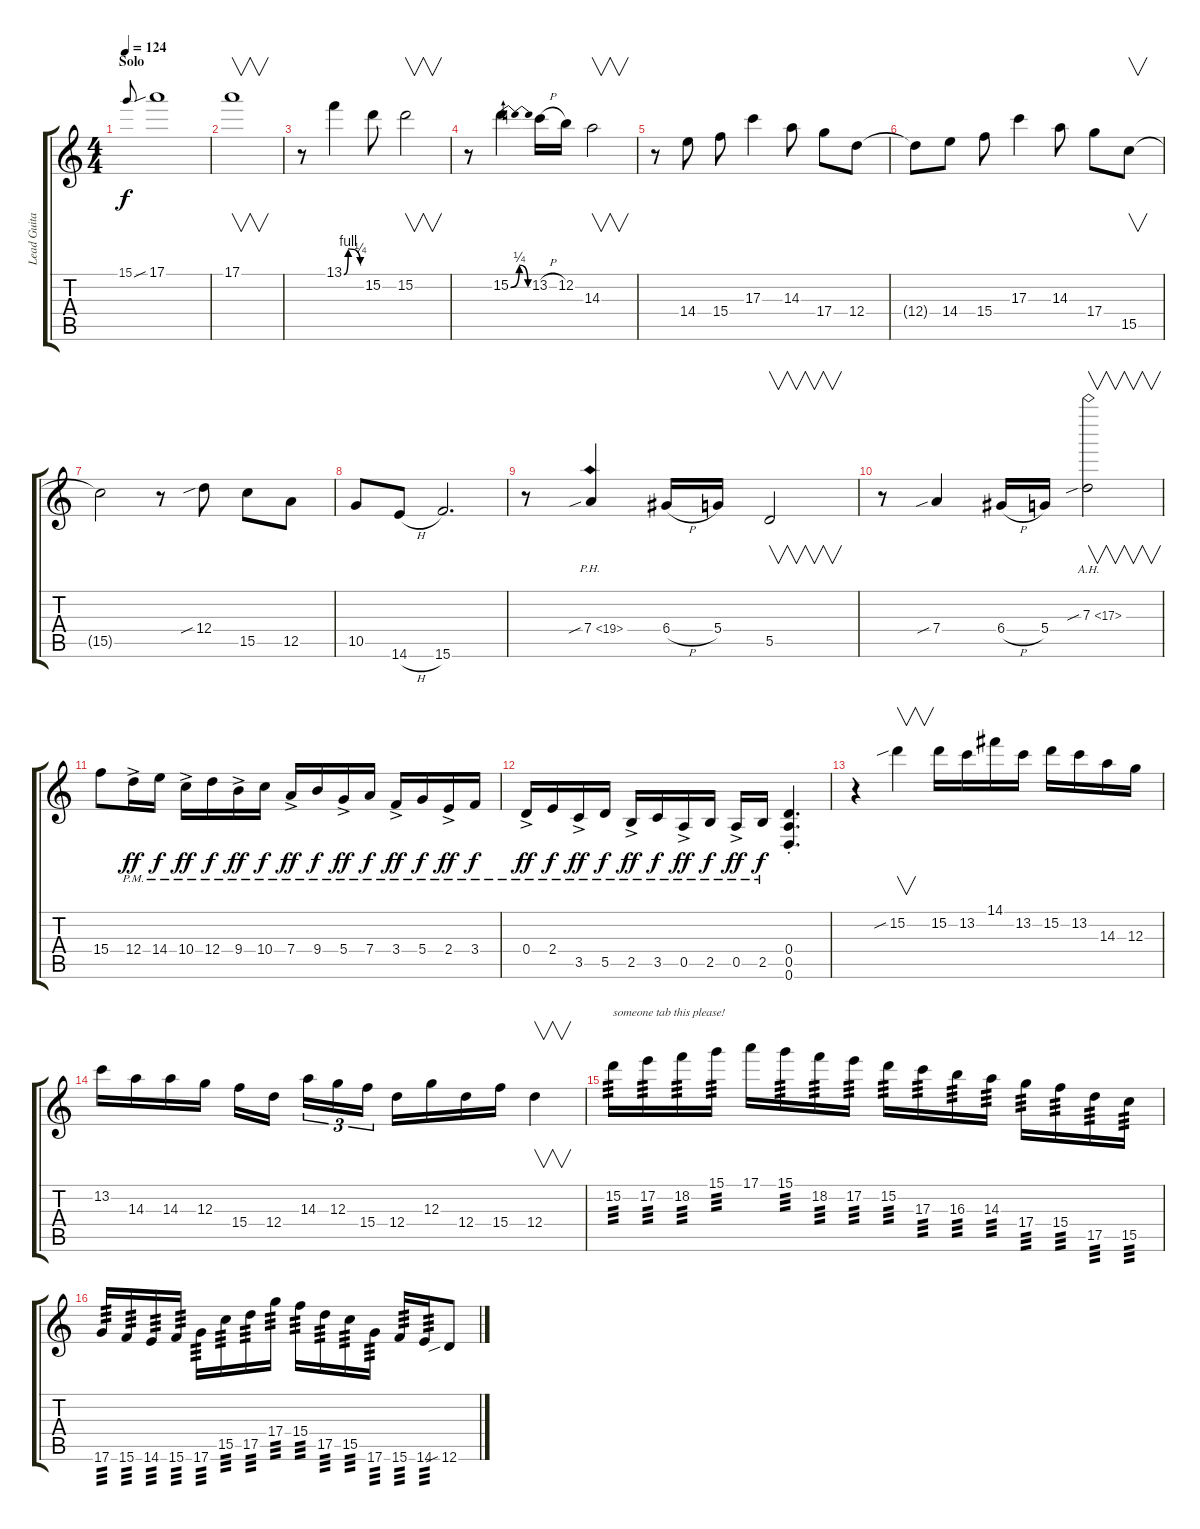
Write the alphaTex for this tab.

\track ("Lead Guitar" "Lead Guita") {instrument distortionguitar}
\staff {score tabs}
\tuning (E4 B3 G3 D3 A2 D2) {hide}
\ts (4 4)
\section ("" "Solo")
\tempo 124
\clef g2
\ks c
15.1.8{gr onbeat dy f} 17.1{sib}.1 |
17.1.1{v} |
r.8 13.1{be (custom 0 0 15 4 57 1 60 1)}.4 15.2.8 15.2.2{v} |
r.8 15.2{be (bendrelease 0 0 15 1 15 1 60 0)}.4 13.2{h}.16 12.2.16 14.3.2{v} |
r.8 14.4.8 15.4.8 17.3.4 14.3.8 17.4.8 12.4.8 |
12.4{t}.8 14.4.8 15.4.8 17.3.4 14.3.8 17.4.8 15.5.8{v} |
15.5{t}.2 r.8 12.4{sib}.8 15.5.8 12.5.8 |
10.5.8 14.6{h}.8 15.6.2{d} |
r.8 7.4{ph 12 sib}.4 6.4{h}.16 5.4.16 5.5.2{v} |
r.8 7.4{sib}.4 6.4{h}.16 5.4.16 7.3{ah 10 sib}.2{v} |
15.4.8 12.4{ac pm}.16{dy ff} 14.4{pm}.16{dy f} 10.4{ac pm}.16{dy ff} 12.4{pm}.16{dy f} 9.4{ac pm}.16{dy ff} 10.4{pm}.16{dy f} 7.4{ac pm}.16{dy ff} 9.4{pm}.16{dy f} 5.4{ac pm}.16{dy ff} 7.4{pm}.16{dy f} 3.4{ac pm}.16{dy ff} 5.4{pm}.16{dy f} 2.4{ac pm}.16{dy ff} 3.4{pm}.16{dy f} |
0.4{ac pm}.16{dy ff} 2.4{pm}.16{dy f} 3.5{ac pm}.16{dy ff} 5.5{pm}.16{dy f} 2.5{ac pm}.16{dy ff} 3.5{pm}.16{dy f} 0.5{ac pm}.16{dy ff} 2.5{pm}.16{dy f} 0.5{ac pm}.16{dy ff} 2.5{pm}.16{dy f} (0.4{st} 0.5{st} 0.6{st}).4{d} |
r.4 15.2{sib}.4{v} 15.2.16 13.2.16 14.1.16 13.2.16 15.2.16 13.2.16 14.3.16 12.3.16 |
13.2.16 14.3.16 14.3.16 12.3.16 15.4.16 12.4.16{beam splitsecondary} 14.3.16{tu (3 2)} 12.3.16{tu (3 2)} 15.4.16{tu (3 2)} 12.4.16 12.3.16 12.4.16 15.4.16 12.4.4{v} |
15.2.16{txt "someone tab this please!" tp 3} 17.2.16{tp 3} 18.2.16{tp 3} 15.1.16{tp 3} 17.1.16 15.1.16{tp 3} 18.2.16{tp 3} 17.2.16{tp 3} 15.2.16{tp 3} 17.3.16{tp 3} 16.3.16{tp 3} 14.3.16{tp 3} 17.4.16{tp 3} 15.4.16{tp 3} 17.5.16{tp 3} 15.5.16{tp 3} |
17.6.16{tp 3} 15.6.16{tp 3} 14.6.16{tp 3} 15.6.16{tp 3} 17.6.16{tp 3} 15.5.16{tp 3} 17.5.16{tp 3} 17.4.16{tp 3} 15.4.16{tp 3} 17.5.16{tp 3} 15.5.16{tp 3} 17.6.16{tp 3} 15.6.16{tp 3} 14.6.16{tp 3} 12.6{sib}.8
